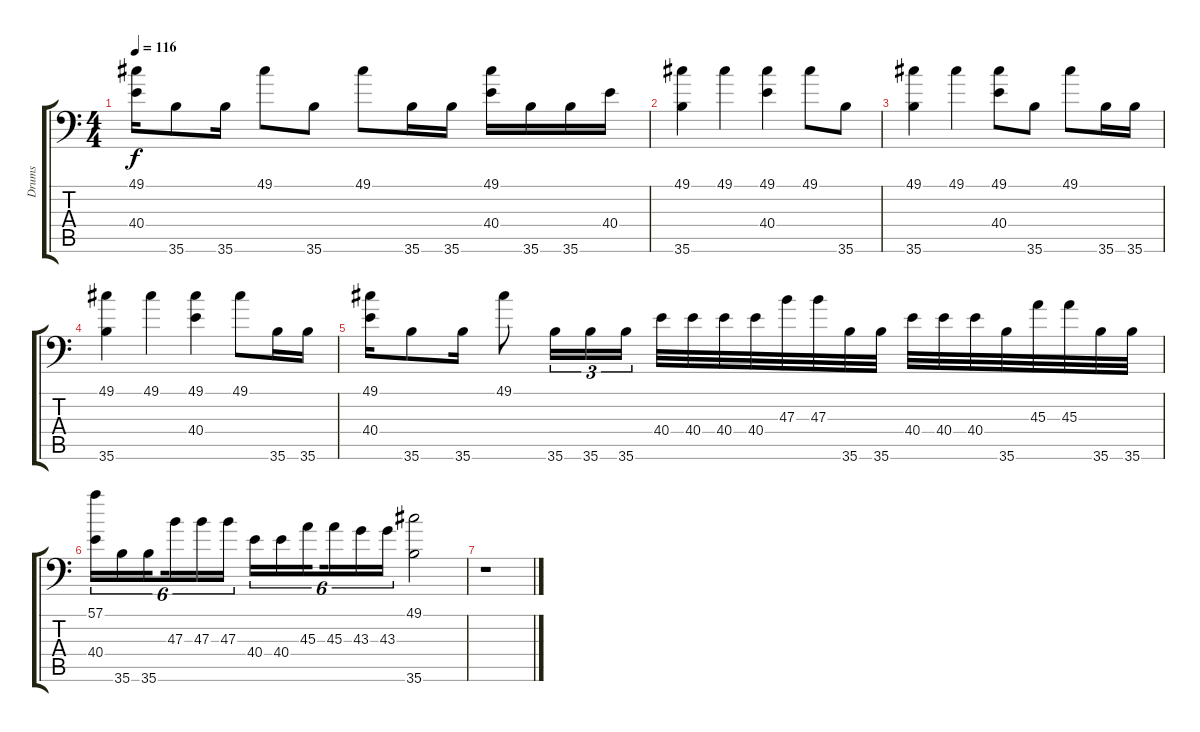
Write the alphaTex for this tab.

\track ("Drums" "Drums") {instrument acousticgrandpiano}
\staff {score tabs}
\tuning (C-1 C-1 C-1 C-1 C-1 C-1) {hide}
\ts (4 4)
\tempo 116
\clef f4
\ks c
(49.1 40.4).16{dy f} 35.6.8 35.6.16 49.1.8 35.6.8 49.1.8 35.6.16 35.6.16 (49.1 40.4).16 35.6.16 35.6.16 40.4.16 |
(49.1 35.6).4 49.1.4 (49.1 40.4).4 49.1.8 35.6.8 |
(49.1 35.6).4 49.1.4 (49.1 40.4).8 35.6.8 49.1.8 35.6.16 35.6.16 |
(49.1 35.6).4 49.1.4 (49.1 40.4).4 49.1.8 35.6.16 35.6.16 |
(49.1 40.4).16 35.6.8 35.6.16 49.1.8 35.6.16{tu (3 2)} 35.6.16{tu (3 2)} 35.6.16{tu (3 2)} 40.4.32 40.4.32 40.4.32 40.4.32 47.3.32 47.3.32 35.6.32 35.6.32 40.4.32 40.4.32 40.4.32 35.6.32 45.3.32 45.3.32 35.6.32 35.6.32 |
(57.1 40.4).16{tu (6 4)} 35.6.16{tu (6 4)} 35.6.16{tu (6 4) beam splitsecondary} 47.3.16{tu (6 4)} 47.3.16{tu (6 4)} 47.3.16{tu (6 4)} 40.4.16{tu (6 4)} 40.4.16{tu (6 4)} 45.3.16{tu (6 4) beam splitsecondary} 45.3.16{tu (6 4)} 43.3.16{tu (6 4)} 43.3.16{tu (6 4)} (49.1 35.6).2 |
r.1
